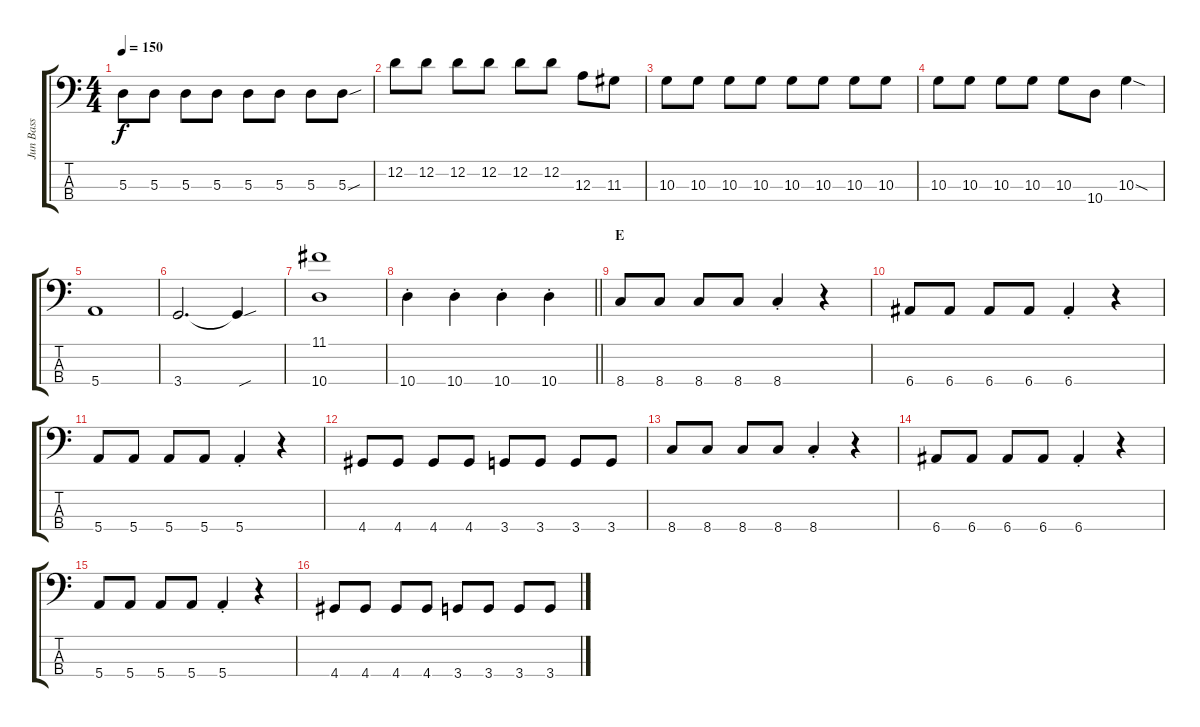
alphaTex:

\track ("Jun Bass" "Jun Bass") {instrument electricbassfinger}
\staff {score tabs}
\tuning (G2 D2 A1 E1) {hide}
\ts (4 4)
\tempo 150
\clef f4
\ks c
5.3.8{dy f} 5.3.8 5.3.8 5.3.8 5.3.8 5.3.8 5.3.8 5.3{sou}.8 |
12.2.8 12.2.8 12.2.8 12.2.8 12.2.8 12.2.8 12.3.8 11.3.8 |
10.3.8 10.3.8 10.3.8 10.3.8 10.3.8 10.3.8 10.3.8 10.3.8 |
10.3.8 10.3.8 10.3.8 10.3.8 10.3.8 10.4.8 10.3{sod}.4 |
5.4.1 |
3.4.2{d} 3.4{sou t}.4 |
(11.1 10.4).1 |
\barLineRight lightlight
10.4{st}.4 10.4{st}.4 10.4{st}.4 10.4{st}.4 |
\section ("" "E")
8.4.8 8.4.8 8.4.8 8.4.8 8.4{st}.4 r.4 |
6.4.8 6.4.8 6.4.8 6.4.8 6.4{st}.4 r.4 |
5.4.8 5.4.8 5.4.8 5.4.8 5.4{st}.4 r.4 |
4.4.8 4.4.8 4.4.8 4.4.8 3.4.8 3.4.8 3.4.8 3.4.8 |
8.4.8 8.4.8 8.4.8 8.4.8 8.4{st}.4 r.4 |
6.4.8 6.4.8 6.4.8 6.4.8 6.4{st}.4 r.4 |
5.4.8 5.4.8 5.4.8 5.4.8 5.4{st}.4 r.4 |
4.4.8 4.4.8 4.4.8 4.4.8 3.4.8 3.4.8 3.4.8 3.4.8
